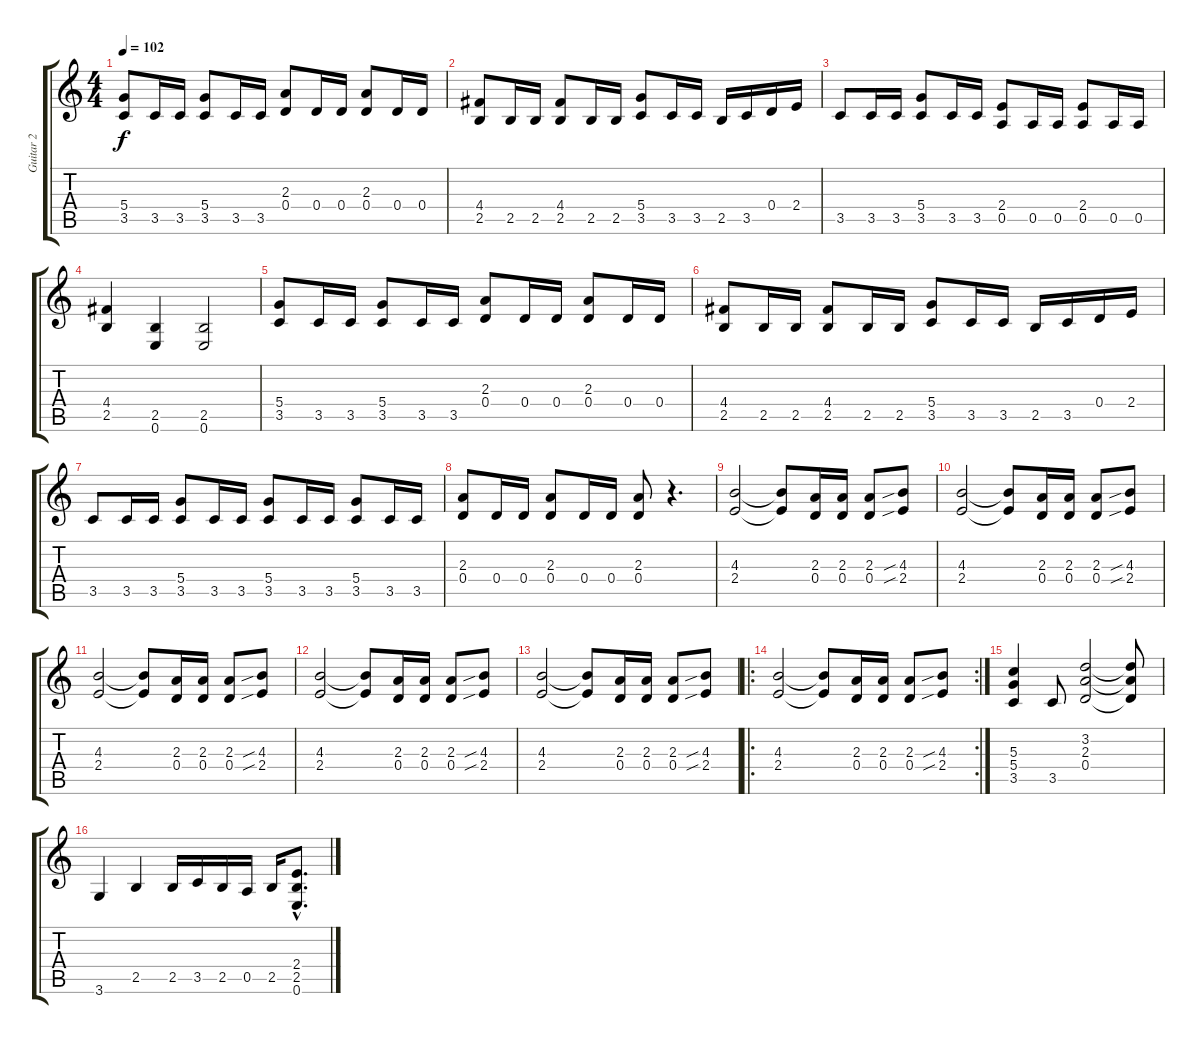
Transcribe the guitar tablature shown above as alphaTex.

\track ("Guitar 2" "Guitar 2") {instrument distortionguitar}
\staff {score tabs}
\tuning (E4 B3 G3 D3 A2 E2) {hide}
\ts (4 4)
\tempo 102
\clef g2
\ks c
(5.4 3.5).8{dy f} 3.5.16 3.5.16 (5.4 3.5).8 3.5.16 3.5.16 (2.3 0.4).8 0.4.16 0.4.16 (2.3 0.4).8 0.4.16 0.4.16 |
(4.4 2.5).8 2.5.16 2.5.16 (4.4 2.5).8 2.5.16 2.5.16 (5.4 3.5).8 3.5.16 3.5.16 2.5.16 3.5.16 0.4.16 2.4.16 |
3.5.8 3.5.16 3.5.16 (5.4 3.5).8 3.5.16 3.5.16 (2.4 0.5).8 0.5.16 0.5.16 (2.4 0.5).8 0.5.16 0.5.16 |
(4.4 2.5).4 (2.5 0.6).4 (2.5 0.6).2 |
(5.4 3.5).8 3.5.16 3.5.16 (5.4 3.5).8 3.5.16 3.5.16 (2.3 0.4).8 0.4.16 0.4.16 (2.3 0.4).8 0.4.16 0.4.16 |
(4.4 2.5).8 2.5.16 2.5.16 (4.4 2.5).8 2.5.16 2.5.16 (5.4 3.5).8 3.5.16 3.5.16 2.5.16 3.5.16 0.4.16 2.4.16 |
3.5.8 3.5.16 3.5.16 (5.4 3.5).8 3.5.16 3.5.16 (5.4 3.5).8 3.5.16 3.5.16 (5.4 3.5).8 3.5.16 3.5.16 |
(2.3 0.4).8 0.4.16 0.4.16 (2.3 0.4).8 0.4.16 0.4.16 (2.3 0.4).8 r.4{d} |
(4.3 2.4).2{volume 11} (4.3{t} 2.4{t}).8 (2.3 0.4).16 (2.3 0.4).16 (2.3 0.4).8 (4.3{sib} 2.4{sib}).8 |
(4.3 2.4).2{volume 11} (4.3{t} 2.4{t}).8 (2.3 0.4).16 (2.3 0.4).16 (2.3 0.4).8 (4.3{sib} 2.4{sib}).8 |
(4.3 2.4).2{volume 11} (4.3{t} 2.4{t}).8 (2.3 0.4).16 (2.3 0.4).16 (2.3 0.4).8 (4.3{sib} 2.4{sib}).8 |
(4.3 2.4).2{volume 11} (4.3{t} 2.4{t}).8 (2.3 0.4).16 (2.3 0.4).16 (2.3 0.4).8 (4.3{sib} 2.4{sib}).8 |
(4.3 2.4).2{volume 11} (4.3{t} 2.4{t}).8 (2.3 0.4).16 (2.3 0.4).16 (2.3 0.4).8 (4.3{sib} 2.4{sib}).8 |
\ro
\rc 2
(4.3 2.4).2{volume 16} (4.3{t} 2.4{t}).8 (2.3 0.4).16 (2.3 0.4).16 (2.3 0.4).8 (4.3{sib} 2.4{sib}).8 |
(5.3 5.4 3.5).4 3.5.8 (3.2 2.3 0.4).2 (3.2{t} 2.3{t} 0.4{t}).8 |
3.6.4 2.5.4 2.5.16 3.5.16 2.5.16 0.5.16 2.5.16 (2.4{hac} 2.5{hac} 0.6{hac}).8{d}
